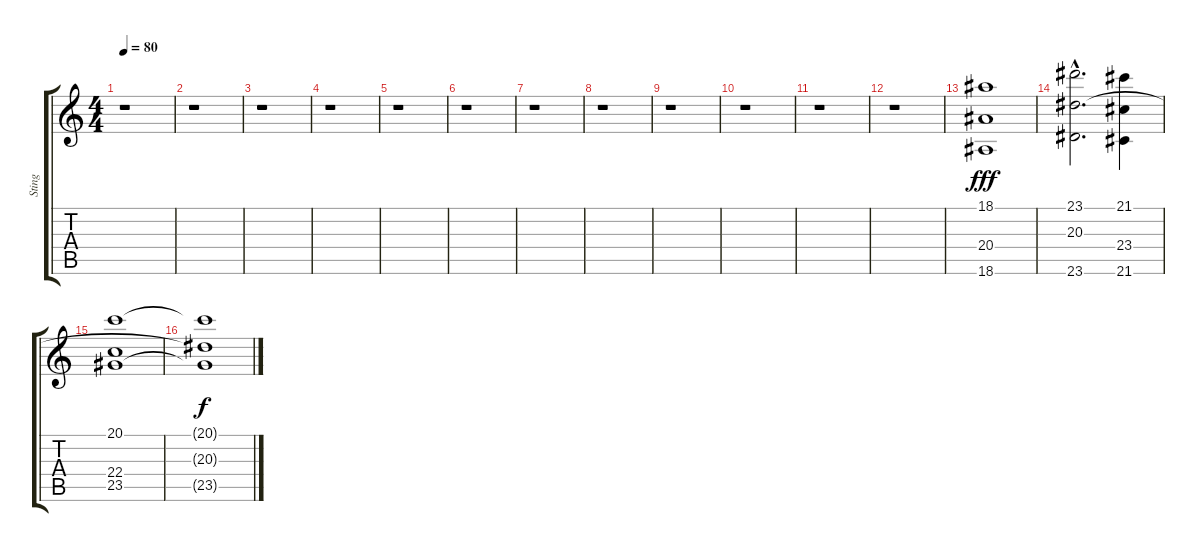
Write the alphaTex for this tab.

\track ("Sting" "Sting") {instrument stringensemble2}
\staff {score tabs}
\tuning (E4 B3 G3 D3 A2 E2) {hide}
\ts (4 4)
\tempo 80
\clef g2
\ks c
r.1{dy fff instrument stringensemble2} |
r.1 |
r.1 |
r.1 |
r.1 |
r.1 |
r.1 |
r.1 |
r.1 |
r.1 |
r.1 |
r.1 |
(18.1 20.4 18.6).1 |
(23.1{hac} 20.3{hac} 23.6{hac}).2{d} (21.1 23.4 21.6).4 |
(20.1 22.4 23.5).1 |
(20.1{t} 20.3{t} 23.5{t}).1{dy f}
